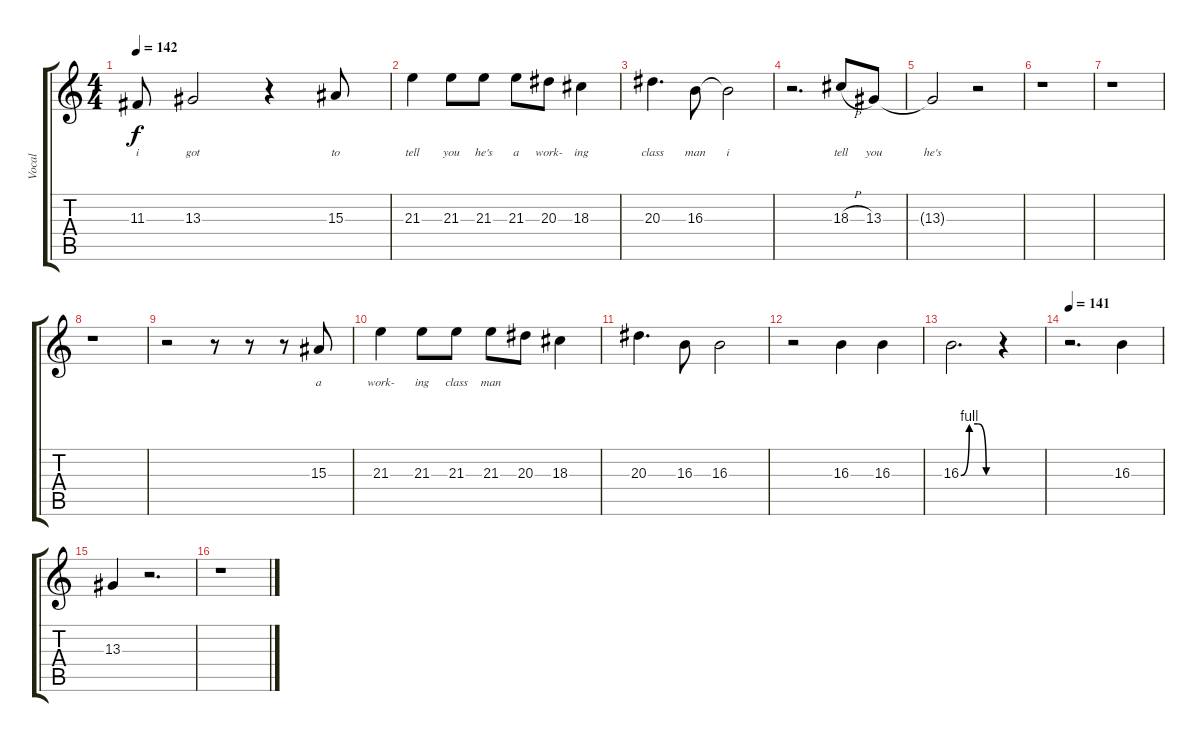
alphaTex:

\track ("Vocal" "Vocal") {instrument lead1square}
\staff {score tabs}
\tuning (E4 B3 G3 D3 A2 E2) {hide}
\ts (4 4)
\tempo 142
\clef g2
\ks c
11.3.8{lyrics (0 "i") lyrics (1 "") lyrics (2 "") lyrics (3 "") lyrics (4 "") dy f} 13.3.2{lyrics (0 "got") lyrics (1 "") lyrics (2 "") lyrics (3 "") lyrics (4 "")} r.4 15.3.8{lyrics (0 "to") lyrics (1 "") lyrics (2 "") lyrics (3 "") lyrics (4 "")} |
21.3.4{lyrics (0 "tell") lyrics (1 "") lyrics (2 "") lyrics (3 "") lyrics (4 "")} 21.3.8{lyrics (0 "you") lyrics (1 "") lyrics (2 "") lyrics (3 "") lyrics (4 "")} 21.3.8{lyrics (0 "he's") lyrics (1 "") lyrics (2 "") lyrics (3 "") lyrics (4 "")} 21.3.8{lyrics (0 "a") lyrics (1 "") lyrics (2 "") lyrics (3 "") lyrics (4 "")} 20.3.8{lyrics (0 "work-") lyrics (1 "") lyrics (2 "") lyrics (3 "") lyrics (4 "")} 18.3.4{lyrics (0 "ing") lyrics (1 "") lyrics (2 "") lyrics (3 "") lyrics (4 "")} |
20.3.4{d lyrics (0 "class") lyrics (1 "") lyrics (2 "") lyrics (3 "") lyrics (4 "")} 16.3.8{lyrics (0 "man") lyrics (1 "") lyrics (2 "") lyrics (3 "") lyrics (4 "")} 16.3{t}.2{lyrics (0 "i") lyrics (1 "") lyrics (2 "") lyrics (3 "") lyrics (4 "")} |
r.2{d} 18.3{h}.8{lyrics (0 "tell") lyrics (1 "") lyrics (2 "") lyrics (3 "") lyrics (4 "")} 13.3.8{lyrics (0 "you") lyrics (1 "") lyrics (2 "") lyrics (3 "") lyrics (4 "")} |
13.3{t}.2{lyrics (0 "he's") lyrics (1 "") lyrics (2 "") lyrics (3 "") lyrics (4 "")} r.2 |
r.1 |
r.1 |
r.1 |
r.2 r.8 r.8 r.8 15.3.8{lyrics (0 "a") lyrics (1 "") lyrics (2 "") lyrics (3 "") lyrics (4 "")} |
21.3.4{lyrics (0 "work-") lyrics (1 "") lyrics (2 "") lyrics (3 "") lyrics (4 "")} 21.3.8{lyrics (0 "ing") lyrics (1 "") lyrics (2 "") lyrics (3 "") lyrics (4 "")} 21.3.8{lyrics (0 "class") lyrics (1 "") lyrics (2 "") lyrics (3 "") lyrics (4 "")} 21.3.8{lyrics (0 "man") lyrics (1 "") lyrics (2 "") lyrics (3 "") lyrics (4 "")} 20.3.8{lyrics (0 "") lyrics (1 "") lyrics (2 "") lyrics (3 "") lyrics (4 "")} 18.3.4 |
20.3.4{d} 16.3.8 16.3.2 |
r.2 16.3.4 16.3.4 |
16.3{be (custom 0 0 15 4 30 4 45 0 60 0)}.2{d} r.4 |
\tempo 141
r.2{d} 16.3.4 |
13.3.4 r.2{d} |
r.1
